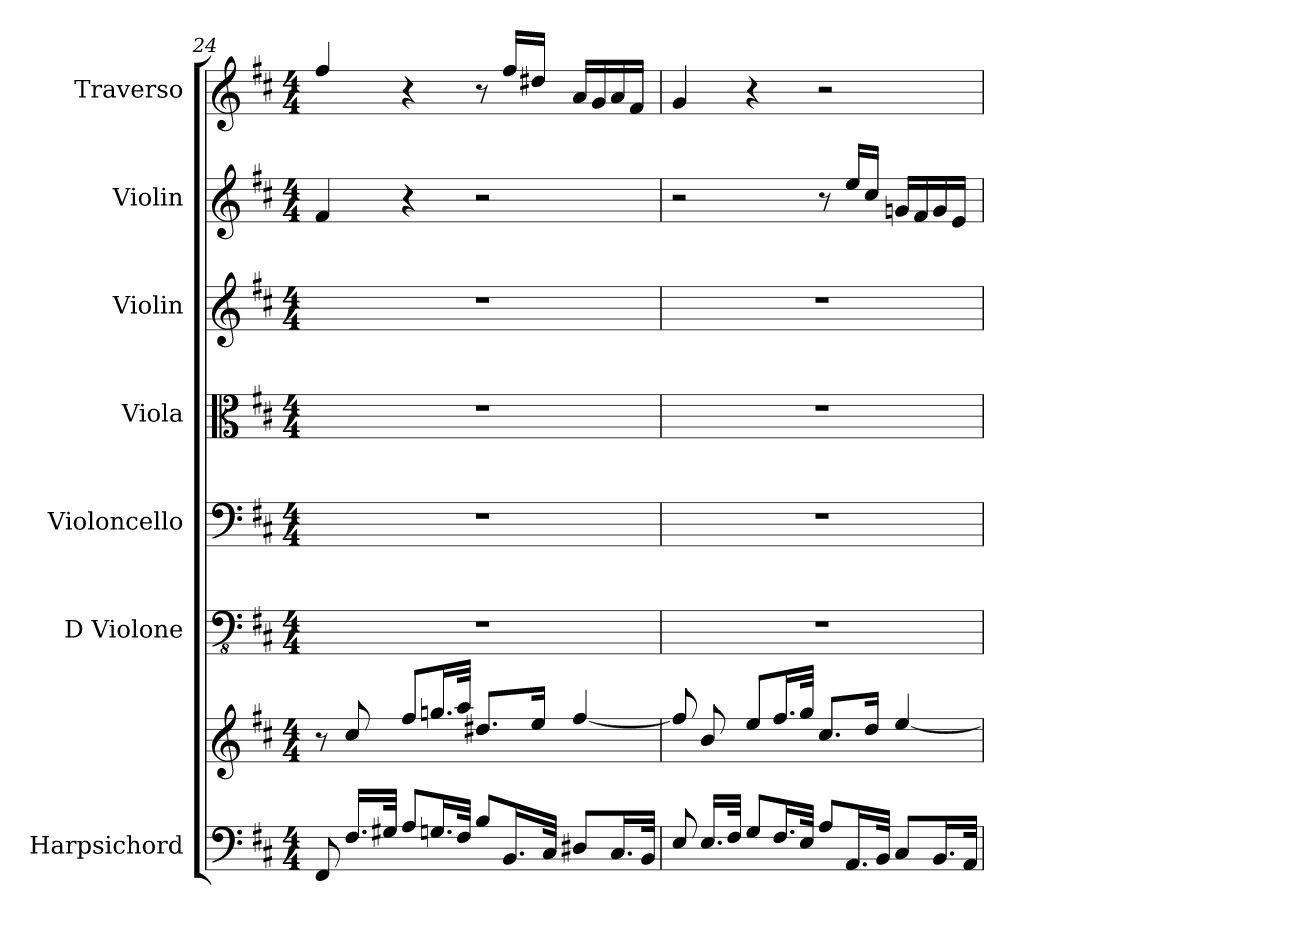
**kern	**kern	**kern	**kern	**kern	**kern	**kern	**kern
*part7	*part7	*part6	*part5	*part4	*part3	*part2	*part1
*staff8	*staff7	*staff6	*staff5	*staff4	*staff3	*staff2	*staff1
*I"Harpsichord	*	*I"D Violone	*I"Violoncello	*I"Viola	*I"Violin	*I"Violin	*I"Traverso
*I'Hch.	*	*I'D Vne.	*I'Vc.	*I'Vla.	*I'Vln.	*I'Vln.	*I'Trv.
!!LO:PB:g=z
*clefF4	*clefG2	*clefFv4	*clefF4	*clefC3	*clefG2	*clefG2	*clefG2
*	*	*ITrd7c12	*	*	*	*	*
*k[f#c#]	*k[f#c#]	*k[f#c#]	*k[f#c#]	*k[f#c#]	*k[f#c#]	*k[f#c#]	*k[f#c#]
*M4/4	*M4/4	*M4/4	*M4/4	*M4/4	*M4/4	*M4/4	*M4/4
=24	=24	=24	=24	=24	=24	=24	=24
8FF#/	8r	1r	1r	1r	1r	4f#/	4ff#/
16.F#/LL	8cc#/	.	.	.	.	.	.
32G#X/JJk	.	.	.	.	.	.	.
8A/L	8ff#/L	.	.	.	.	4r	4r
16.Gn/L	16.ggn/L	.	.	.	.	.	.
32F#/JJk	32aa/JJk	.	.	.	.	.	.
8B/L	8.dd#X/L	.	.	.	.	2r	8r
16.BB/L	.	.	.	.	.	.	16ff#/LL
.	16ee/Jk	.	.	.	.	.	16dd#X/JJ
32C#/JJk	.	.	.	.	.	.	.
8D#X/L	[4ff#/	.	.	.	.	.	16a/LL
.	.	.	.	.	.	.	16g/
16.C#/L	.	.	.	.	.	.	16a/
.	.	.	.	.	.	.	16f#/JJ
32BB/JJk	.	.	.	.	.	.	.
=25	=25	=25	=25	=25	=25	=25	=25
8E/	8ff#/]	1r	1r	1r	1r	2r	4g/
16.E/LL	8b/	.	.	.	.	.	.
32F#/JJk	.	.	.	.	.	.	.
8G/L	8ee/L	.	.	.	.	.	4r
16.F#/L	16.ff#/L	.	.	.	.	.	.
32E/JJk	32gg/JJk	.	.	.	.	.	.
8A/L	8.cc#/L	.	.	.	.	8r	2r
16.AA/L	.	.	.	.	.	16ee/LL	.
.	16dd/Jk	.	.	.	.	16cc#/JJ	.
32BB/JJk	.	.	.	.	.	.	.
8C#/L	[4ee/	.	.	.	.	16gn/LL	.
.	.	.	.	.	.	16f#/	.
16.BB/L	.	.	.	.	.	16g/	.
.	.	.	.	.	.	16e/JJ	.
32AA/JJk	.	.	.	.	.	.	.
=	=	=	=	=	=	=	=
*-	*-	*-	*-	*-	*-	*-	*-
